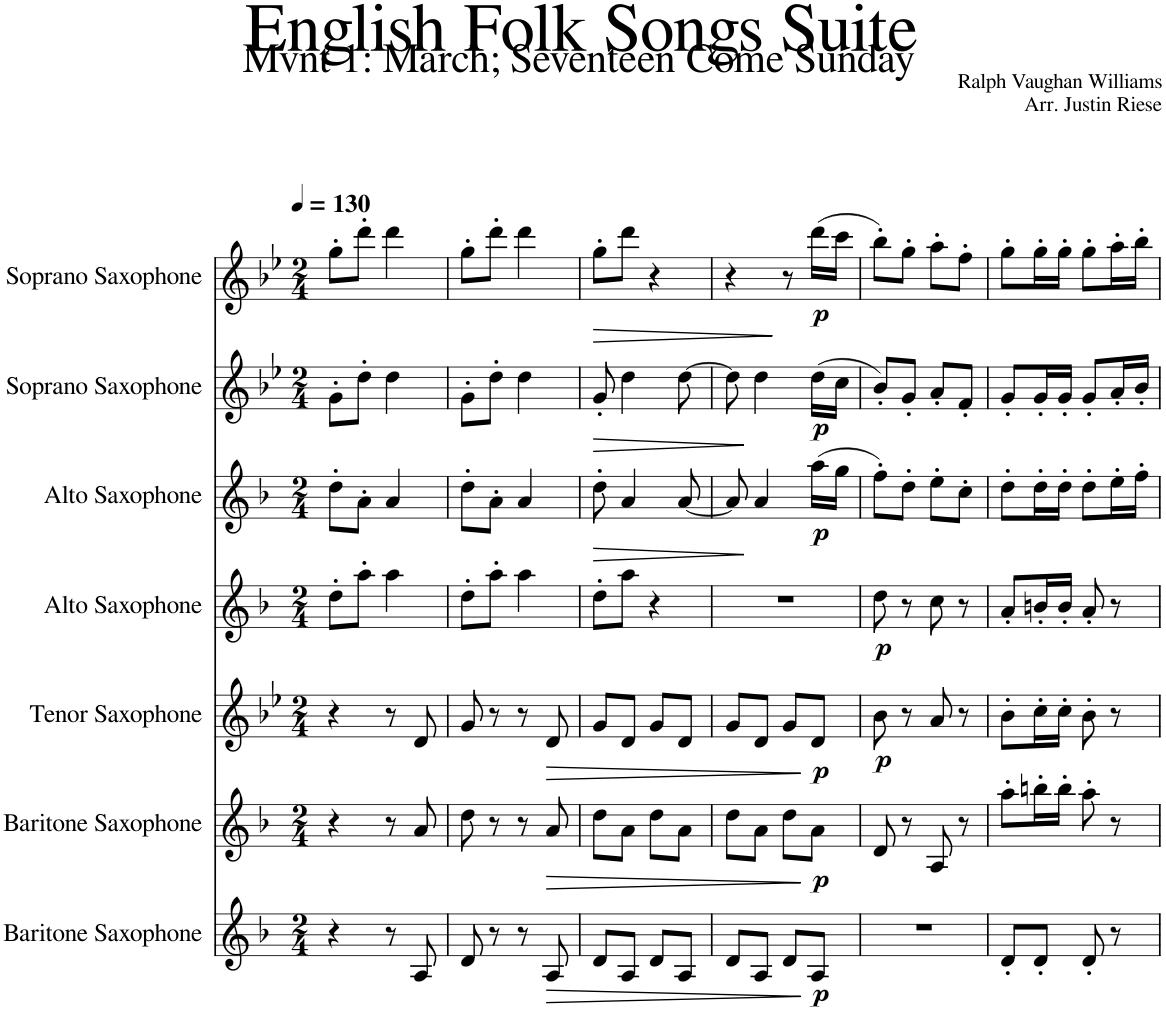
**kern	**dynam	**kern	**dynam	**kern	**dynam	**kern	**dynam	**kern	**dynam	**kern	**dynam	**kern	**dynam
*part7	*part7	*part6	*part6	*part5	*part5	*part4	*part4	*part3	*part3	*part2	*part2	*part1	*part1
*staff7	*staff7	*staff6	*staff6	*staff5	*staff5	*staff4	*staff4	*staff3	*staff3	*staff2	*staff2	*staff1	*staff1
*I"Baritone Saxophone	*	*I"Baritone Saxophone	*	*I"Tenor Saxophone	*	*I"Alto Saxophone	*	*I"Alto Saxophone	*	*I"Soprano Saxophone	*	*I"Soprano Saxophone	*
*I'Bar. Sax.	*	*I'Bar. Sax.	*	*I'T. Sax.	*	*I'A. Sax.	*	*I'A. Sax.	*	*I'S. Sax.	*	*I'S. Sax.	*
*clefG2	*	*clefG2	*	*clefG2	*	*clefG2	*	*clefG2	*	*clefG2	*	*clefG2	*
*Trd12c21	*	*Trd12c21	*	*Trd8c14	*	*Trd5c9	*	*Trd5c9	*	*Trd1c2	*	*Trd1c2	*
*k[b-]	*	*k[b-]	*	*k[b-e-]	*	*k[b-]	*	*k[b-]	*	*k[b-e-]	*	*k[b-e-]	*
*M2/4	*	*M2/4	*	*M2/4	*	*M2/4	*	*M2/4	*	*M2/4	*	*M2/4	*
*MM130	*	*MM130	*	*MM130	*	*MM130	*	*MM130	*	*MM130	*	*MM130	*
=1	=1	=1	=1	=1	=1	=1	=1	=1	=1	=1	=1	=1	=1
4r	.	4r	.	4r	.	8dd'\L	.	8dd'\L	.	8g'\L	.	8gg'\L	.
.	.	.	.	.	.	8aa'\J	.	8a'\J	.	8dd'\J	.	8ddd'\J	.
8r	.	8r	.	8r	.	4aa\	.	4a/	.	4dd\	.	4ddd\	.
8A/	.	8a/	.	8d/	.	.	.	.	.	.	.	.	.
=2	=2	=2	=2	=2	=2	=2	=2	=2	=2	=2	=2	=2	=2
8d/	.	8dd\	.	8g/	.	8dd'\L	.	8dd'\L	.	8g'\L	.	8gg'\L	.
8r	.	8r	.	8r	.	8aa'\J	.	8a'\J	.	8dd'\J	.	8ddd'\J	.
8r	.	8r	.	8r	.	4aa\	.	4a/	.	4dd\	.	4ddd\	.
!	!LO:HP:b	!	!LO:HP:b	!	!LO:HP:b	!	!	!	!	!	!	!	!
8A/	>	8a/	>	8d/	>	.	.	.	.	.	.	.	.
=3	=3	=3	=3	=3	=3	=3	=3	=3	=3	=3	=3	=3	=3
!	!	!	!	!	!	!	!	!	!LO:HP:b	!	!LO:HP:b	!	!LO:HP:b
8d/L	.	8dd\L	.	8g/L	.	8dd'\L	.	8dd'\	>	8g'/	>	8gg'\L	>
8A/J	.	8a\J	.	8d/J	.	8aa\J	.	4a/	.	4dd\	.	8ddd\J	.
8d/L	.	8dd\L	.	8g/L	.	4r	.	.	.	.	.	4r	.
8A/J	.	8a\J	.	8d/J	.	.	.	[8a/	.	[8dd\	.	.	.
=4	=4	=4	=4	=4	=4	=4	=4	=4	=4	=4	=4	=4	=4
8d/L	.	8dd\L	.	8g/L	.	2r	.	8a/]	.	8dd\]	.	4r	.
8A/J	.	8a\J	.	8d/J	.	.	.	4a/	]	4dd\	]	.	.
8d/L	.	8dd\L	.	8g/L	.	.	.	.	.	.	.	8r	]
!	!LO:DY:n=1:b	!	!LO:DY:n=1:b	!	!LO:DY:n=1:b	!	!	!	!LO:DY:b	!	!LO:DY:b	!	!LO:DY:b
8A/J	] p	8a\J	] p	8d/J	] p	.	.	(16aa\LL	p	(16dd\LL	p	(16ddd\LL	p
.	.	.	.	.	.	.	.	16gg\JJ	.	16cc\JJ	.	16ccc\JJ	.
=5	=5	=5	=5	=5	=5	=5	=5	=5	=5	=5	=5	=5	=5
!	!	!	!	!	!LO:DY:b	!	!LO:DY:b	!	!	!	!	!	!
2r	.	8d/	.	8b-\	p	8dd\	p	8ff'\L)	.	8b-'/L)	.	8bb-'\L)	.
.	.	8r	.	8r	.	8r	.	8dd'\J	.	8g'/J	.	8gg'\J	.
.	.	8A/	.	8a/	.	8cc\	.	8ee'\L	.	8a'/L	.	8aa'\L	.
.	.	8r	.	8r	.	8r	.	8cc'\J	.	8f'/J	.	8ff'\J	.
=6	=6	=6	=6	=6	=6	=6	=6	=6	=6	=6	=6	=6	=6
8d'/L	.	8aa'\L	.	8b-'\L	.	8a'/L	.	8dd'\L	.	8g'/L	.	8gg'\L	.
8d'/J	.	16bbn'\L	.	16cc'\L	.	16bn'/L	.	16dd'\L	.	16g'/L	.	16gg'\L	.
.	.	16bb'\JJ	.	16cc'\JJ	.	16b'/JJ	.	16dd'\JJ	.	16g'/JJ	.	16gg'\JJ	.
8d'/	.	8aa'\	.	8b-'\	.	8a'/	.	8dd'\L	.	8g'/L	.	8gg'\L	.
8r	.	8r	.	8r	.	8r	.	16ee'\L	.	16a'/L	.	16aa'\L	.
.	.	.	.	.	.	.	.	16ff'\JJ	.	16b-'/JJ	.	16bb-'\JJ	.
=	=	=	=	=	=	=	=	=	=	=	=	=	=
*-	*-	*-	*-	*-	*-	*-	*-	*-	*-	*-	*-	*-	*-
